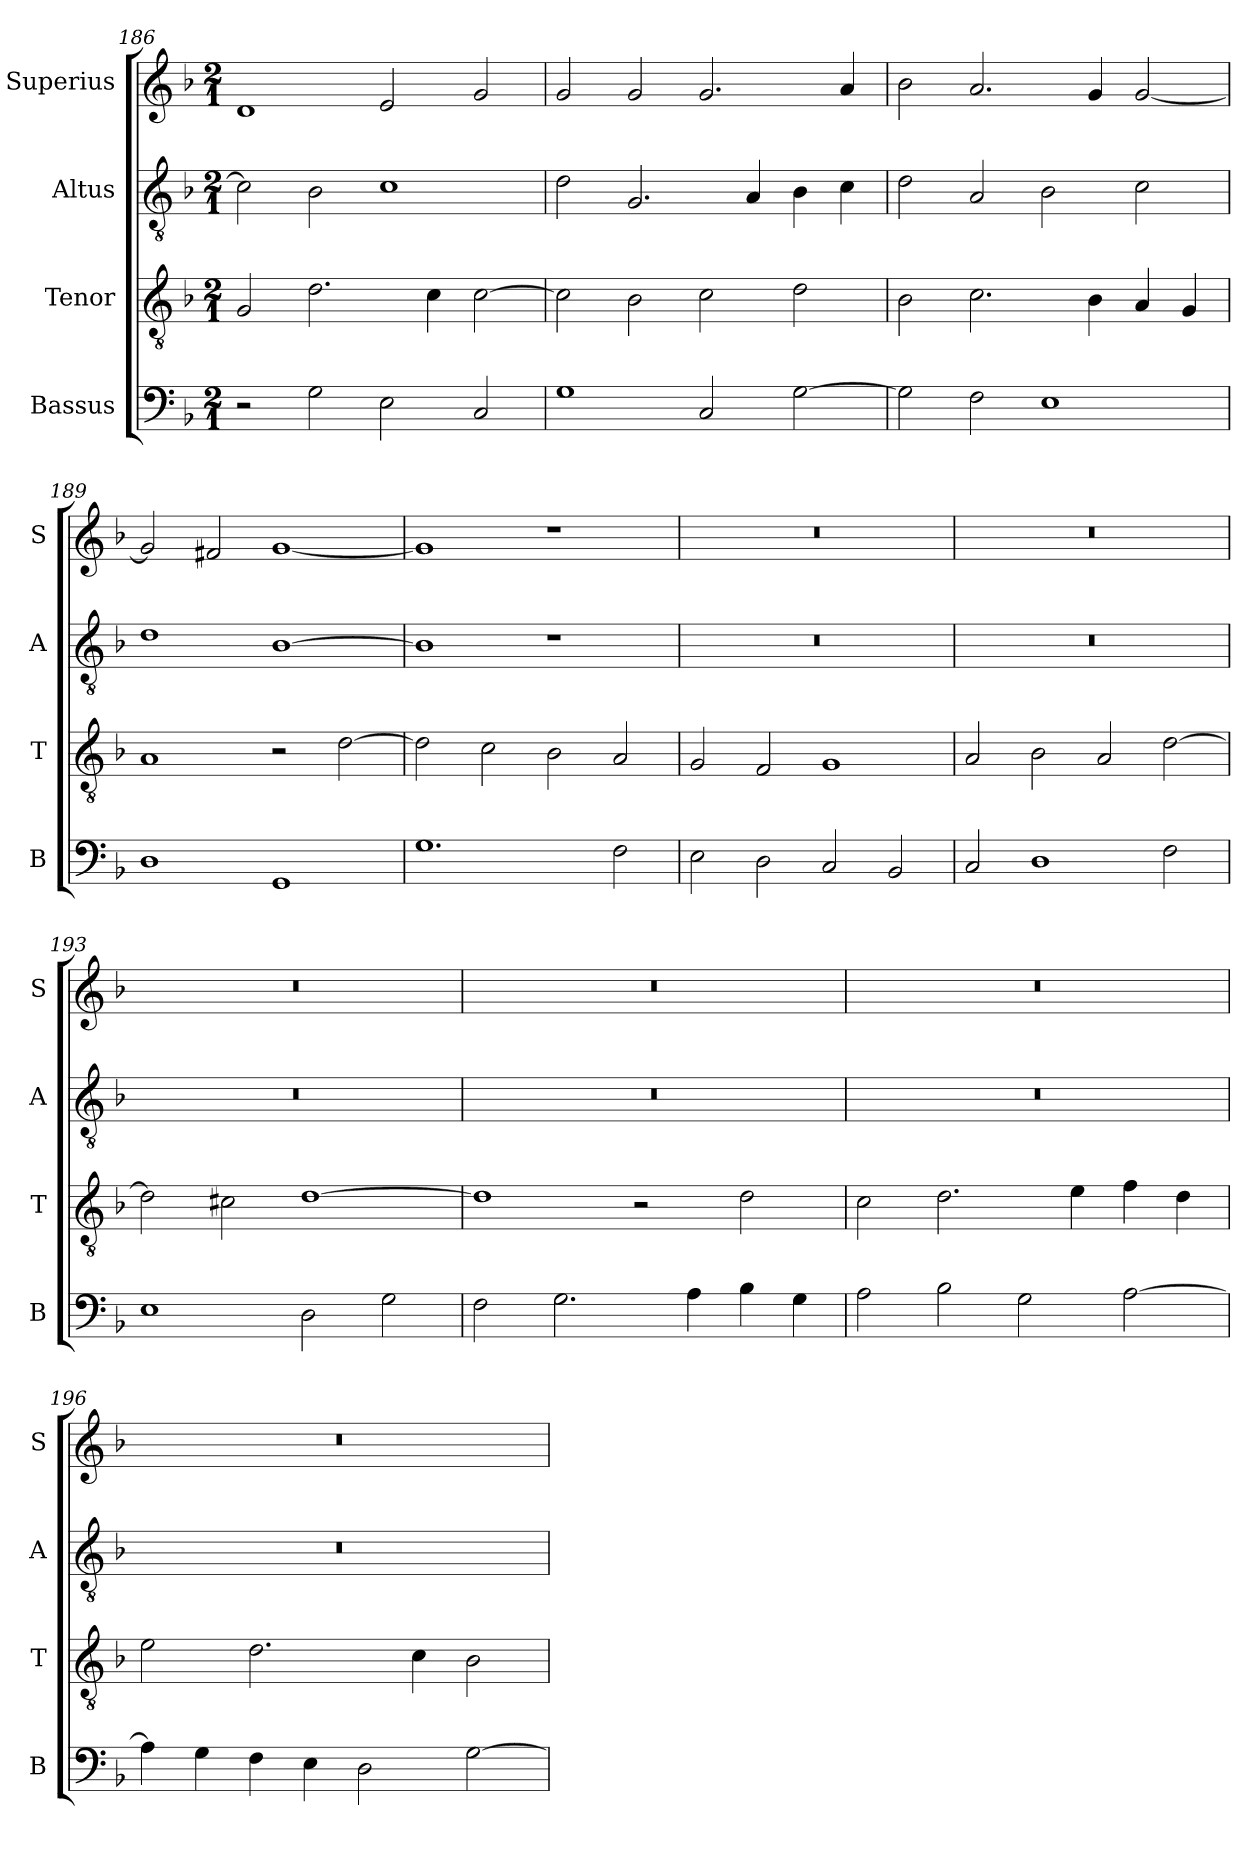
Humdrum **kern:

**kern	**kern	**kern	**kern
*part4	*part3	*part2	*part1
*staff4	*staff3	*staff2	*staff1
*I"Bassus	*I"Tenor	*I"Altus	*I"Superius
*I'B	*I'T	*I'A	*I'S
*clefF4	*clefGv2	*clefGv2	*clefG2
*k[b-]	*k[b-]	*k[b-]	*k[b-]
*F:	*F:	*F:	*F:
*M2/1	*M2/1	*M2/1	*M2/1
=186	=186	=186	=186
2r	2G	2c]	1d
2G	2.d	2B-	.
2E	.	1c	2e
.	4c	.	.
2C	[2c	.	2g
=187	=187	=187	=187
1G	2c]	2d	2g
.	2B-	2.G	2g
2C	2c	.	2.g
.	.	4A	.
[2G	2d	4B-	.
.	.	4c	4a
=188	=188	=188	=188
2G]	2B-	2d	2b-
2F	2.c	2A	2.a
1E	.	2B-	.
.	4B-	.	4g
.	4A	2c	[2g
.	4G	.	.
=189	=189	=189	=189
1D	1A	1d	2g]
.	.	.	2f#X
1GG	2r	[1B-	[1g
.	[2d	.	.
=190	=190	=190	=190
1.G	2d]	1B-]	1g]
.	2c	.	.
.	2B-	1r	1r
2F	2A	.	.
=191	=191	=191	=191
2E	2G	0r	0r
2D	2F	.	.
2C	1G	.	.
2BB-	.	.	.
=192	=192	=192	=192
2C	2A	0r	0r
1D	2B-	.	.
.	2A	.	.
2F	[2d	.	.
=193	=193	=193	=193
1E	2d]	0r	0r
.	2c#X	.	.
2D	[1d	.	.
2G	.	.	.
=194	=194	=194	=194
2F	1d]	0r	0r
2.G	.	.	.
.	2r	.	.
4A	.	.	.
4B-	2d	.	.
4G	.	.	.
=195	=195	=195	=195
2A	2c	0r	0r
2B-	2.d	.	.
2G	.	.	.
.	4e	.	.
[2A	4f	.	.
.	4d	.	.
=196	=196	=196	=196
4A]	2e	0r	0r
4G	.	.	.
4F	2.d	.	.
4E	.	.	.
2D	.	.	.
.	4c	.	.
[2G	2B-	.	.
=	=	=	=
*-	*-	*-	*-
